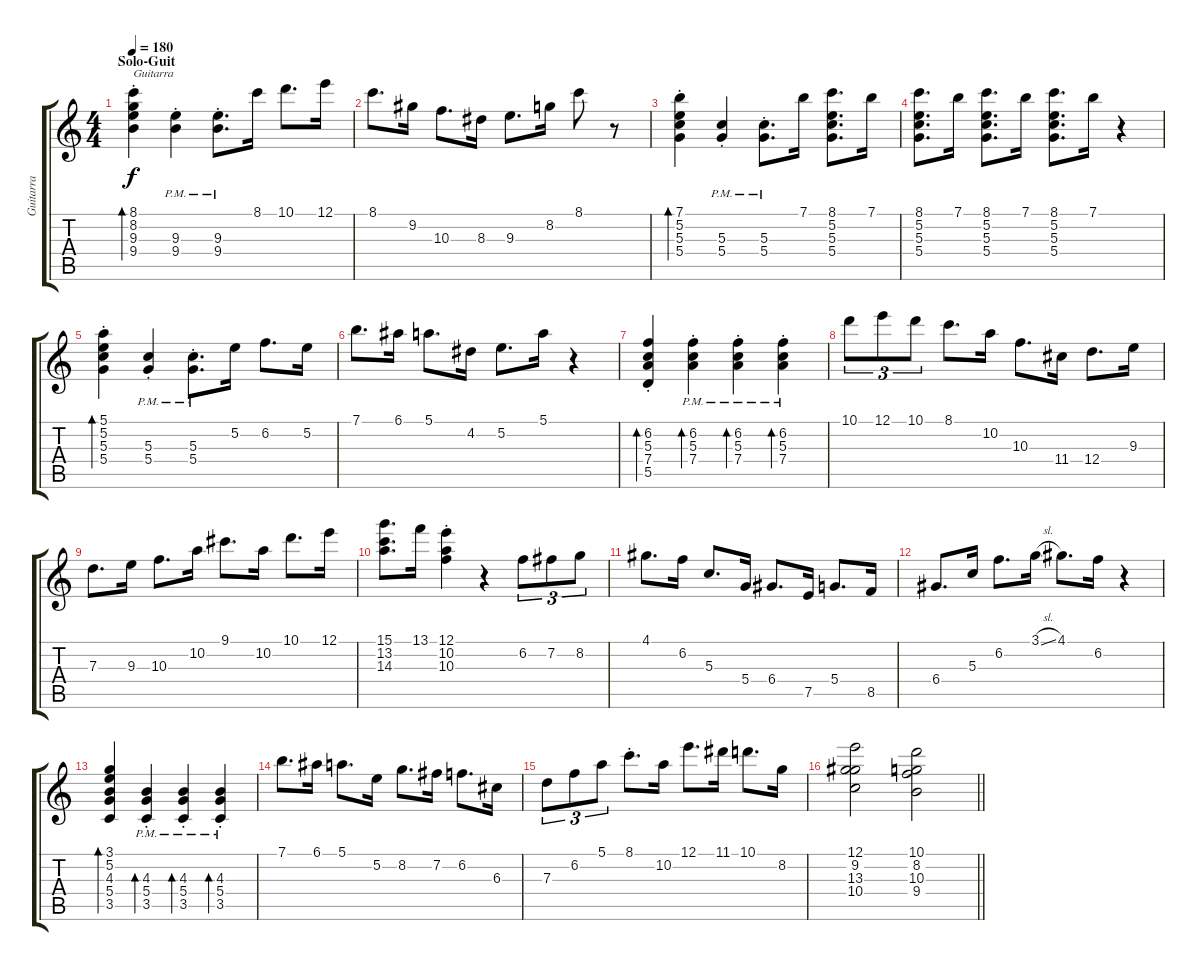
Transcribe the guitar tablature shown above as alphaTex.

\track ("Guitarra" "Guitarra") {instrument electricguitarjazz}
\staff {score tabs}
\tuning (E4 B3 G3 D3 A2 E2) {hide}
\ts (4 4)
\section ("" "Solo-Guit")
\tempo 180
\clef g2
\ks c
(8.1{st} 8.2{st} 9.3{st} 9.4{st}).4{bd 60 txt "Guitarra" dy f} (9.3{pm st} 9.4{pm st}).4 (9.3{pm st} 9.4{pm st}).8{d} 8.1.16 10.1.8{d} 12.1.16 |
8.1.8{d} 9.2.16 10.3.8{d} 8.3.16 9.3.8{d} 8.2.16 8.1.8 r.8 |
(7.1{st} 5.2{st} 5.3{st} 5.4{st}).4{bd 60} (5.3{pm st} 5.4{pm st}).4 (5.3{pm st} 5.4{pm st}).8{d} 7.1.16 (8.1 5.2 5.3 5.4).8{d} 7.1.16 |
(8.1 5.2 5.3 5.4).8{d} 7.1.16 (8.1 5.2 5.3 5.4).8{d} 7.1.16 (8.1 5.2 5.3 5.4).8{d} 7.1.16 r.4 |
(5.1{st} 5.2{st} 5.3{st} 5.4{st}).4{bd 60} (5.3{pm st} 5.4{pm st}).4 (5.3{pm st} 5.4{pm st}).8{d} 5.2.16 6.2.8{d} 5.2.16 |
7.1.8{d} 6.1.16 5.1.8{d} 4.2.16 5.2.8{d} 5.1.16 r.4 |
(6.2{st} 5.3{st} 7.4{st} 5.5{st}).4{bd 60} (6.2{pm st} 5.3{pm st} 7.4{pm st}).4{bd 60} (6.2{pm st} 5.3{pm st} 7.4{pm st}).4{bd 60} (6.2{pm st} 5.3{pm st} 7.4{pm st}).4{bd 60} |
10.1.8{tu (3 2)} 12.1.8{tu (3 2)} 10.1.8{tu (3 2)} 8.1.8{d} 10.2.16 10.3.8{d} 11.4.16 12.4.8{d} 9.3.16 |
7.3.8{d} 9.3.16 10.3.8{d} 10.2.16 9.1.8{d} 10.2.16 10.1.8{d} 12.1.16 |
(15.1 13.2 14.3).8{d} 13.1.16 (12.1{st} 10.2{st} 10.3{st}).4 r.4 6.2.8{tu (3 2)} 7.2.8{tu (3 2)} 8.2.8{tu (3 2)} |
4.1.8{d} 6.2.16 5.3.8{d} 5.4.16 6.4.8{d} 7.5.16 5.4.8{d} 8.5.16 |
6.4.8{d} 5.3.16 6.2.8{d} 3.1{sl}.16 4.1.8{d} 6.2.16 r.4 |
(3.1 5.2 4.3 5.4 3.5).4{bd 60} (4.3{pm st} 5.4{pm st} 3.5{pm st}).4{bd 60} (4.3{pm st} 5.4{pm st} 3.5{pm st}).4{bd 60} (4.3{pm st} 5.4{pm st} 3.5{pm st}).4{bd 60} |
7.1.8{d} 6.1.16 5.1.8{d} 5.2.16 8.2.8{d} 7.2.16 6.2.8{d} 6.3.16 |
7.3.8{tu (3 2)} 6.2.8{tu (3 2)} 5.1.8{tu (3 2)} 8.1{st}.8{d} 10.2.16 12.1.8{d} 11.1.16 10.1.8{d} 8.2.16 |
\barLineRight lightlight
(12.1 9.2 13.3 10.4).2 (10.1 8.2 10.3 9.4).2
